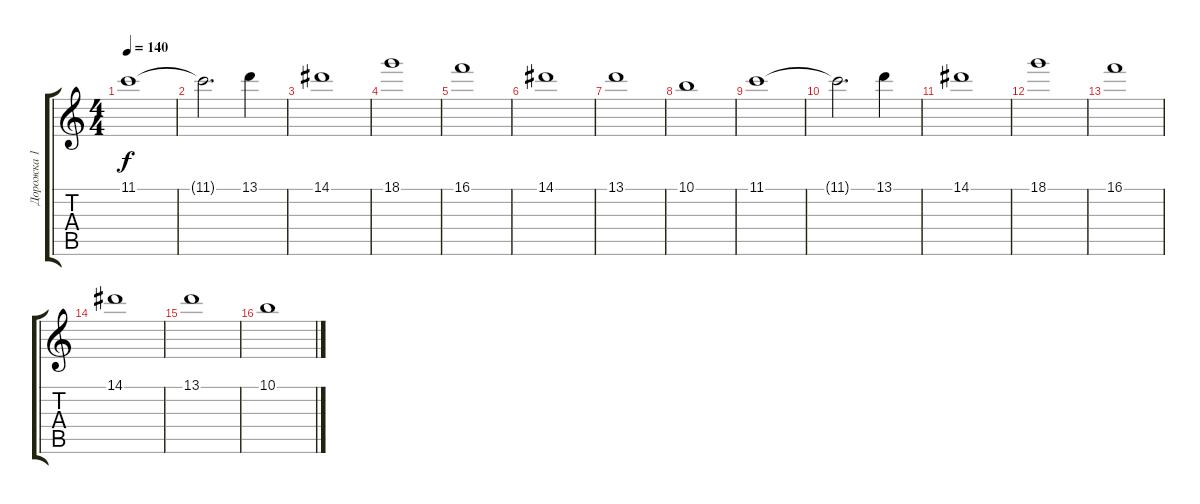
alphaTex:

\track ("Дорожка 1" "Дорожка 1") {instrument distortionguitar}
\staff {score tabs}
\tuning (Db4 Ab3 E3 B2 Gb2 B1) {hide}
\ts (4 4)
\tempo 140
\clef g2
\ks c
11.1.1{dy f} |
11.1{t}.2{d} 13.1.4 |
14.1.1 |
18.1.1 |
16.1.1 |
14.1.1 |
13.1.1 |
10.1.1 |
11.1.1 |
11.1{t}.2{d} 13.1.4 |
14.1.1 |
18.1.1 |
16.1.1 |
14.1.1 |
13.1.1 |
10.1.1
